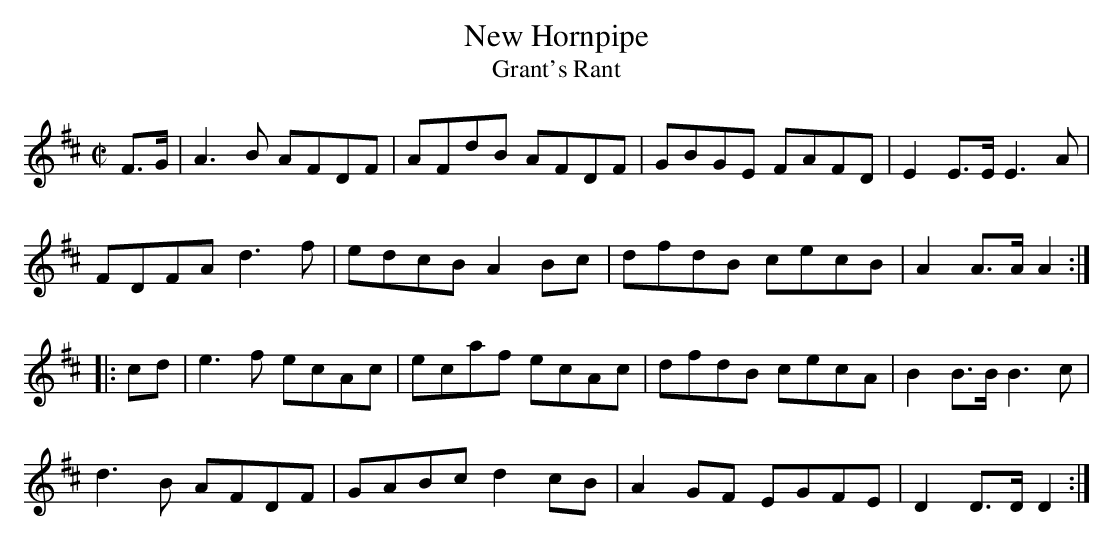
X:1
T:New Hornpipe
T:Grant's Rant
M:C|
L:1/8
K:D
F>G|A3B AFDF|AFdB AFDF|GBGE FAFD|E2 E>E E3A|
FDFA d3f|edcB A2 Bc|dfdB cecB|A2 A>A A2:|
|:cd|e3f ecAc|ecaf ecAc|dfdB cecA|B2 B>B B3c|
d3B AFDF|GABc d2 cB|A2 GF EGFE|D2 D>D D2:|
